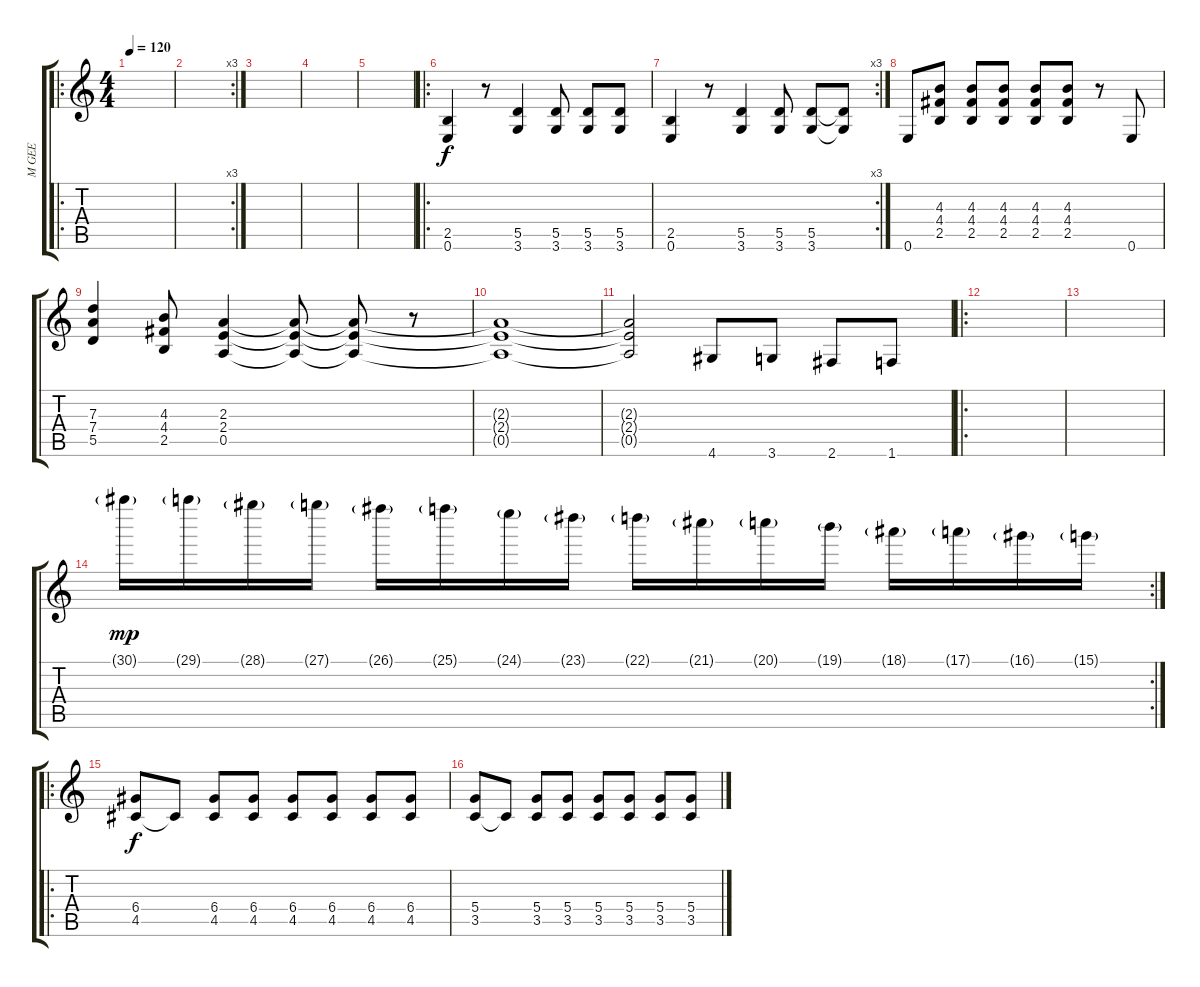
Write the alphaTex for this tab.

\track ("M GEE" "M GEE") {instrument distortionguitar}
\staff {score tabs}
\tuning (E4 B3 G3 D3 A2 E2) {hide}
\ro
\ts (4 4)
\tempo 120
\clef g2
\ks c
|
\rc 3
|
|
|
|
\ro
(2.5 0.6).4 r.8 (5.5 3.6).4 (5.5 3.6).8 (5.5 3.6).8 (5.5 3.6).8 |
\rc 3
(2.5 0.6).4 r.8 (5.5 3.6).4 (5.5 3.6).8 (5.5 3.6).8 (5.5{t} 3.6{t}).8 |
0.6.8 (4.3 4.4 2.5).8 (4.3 4.4 2.5).8 (4.3 4.4 2.5).8 (4.3 4.4 2.5).8 (4.3 4.4 2.5).8 r.8 0.6.8 |
(7.3 7.4 5.5).4 (4.3 4.4 2.5).8 (2.3 2.4 0.5).4 (2.3{t} 2.4{t} 0.5{t}).8 (2.3{t} 2.4{t} 0.5{t}).8 r.8 |
(2.3{t} 2.4{t} 0.5{t}).1 |
(2.3{t} 2.4{t} 0.5{t}).2 4.6.8 3.6.8 2.6.8 1.6.8 |
\ro
|
|
\rc 2
30.1{g}.16{dy mp instrument glockenspiel} 29.1{g}.16 28.1{g}.16 27.1{g}.16 26.1{g}.16 25.1{g}.16 24.1{g}.16 23.1{g}.16 22.1{g}.16 21.1{g}.16 20.1{g}.16 19.1{g}.16 18.1{g}.16 17.1{g}.16 16.1{g}.16 15.1{g}.16 |
\ro
(6.4 4.5).8{dy f instrument distortionguitar} 4.5{t}.8 (6.4 4.5).8 (6.4 4.5).8 (6.4 4.5).8 (6.4 4.5).8 (6.4 4.5).8 (6.4 4.5).8 |
(5.4 3.5).8 3.5{t}.8 (5.4 3.5).8 (5.4 3.5).8 (5.4 3.5).8 (5.4 3.5).8 (5.4 3.5).8 (5.4 3.5).8
